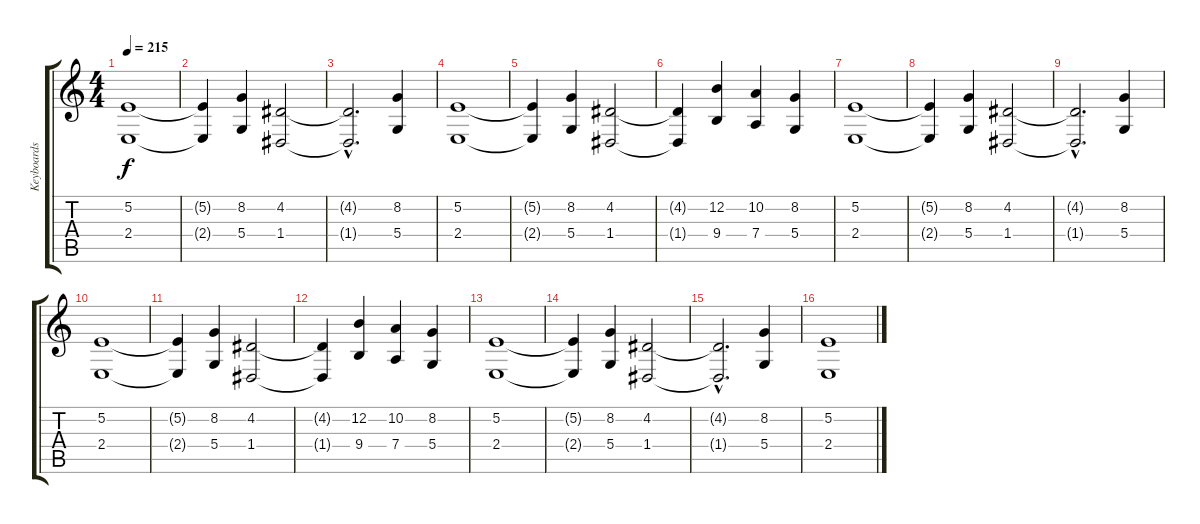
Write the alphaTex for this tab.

\track ("Keyboards 1 (Stian)" "Keyboards ") {instrument choiraahs}
\staff {score tabs}
\tuning (E4 B3 G3 D3 A2 E2) {hide}
\ts (4 4)
\tempo 215
\clef g2
\ks c
(5.2 2.4).1{dy f} |
(5.2{t} 2.4{t}).4 (8.2 5.4).4 (4.2 1.4).2 |
(4.2{hac t} 1.4{hac t}).2{d} (8.2 5.4).4 |
(5.2 2.4).1 |
(5.2{t} 2.4{t}).4 (8.2 5.4).4 (4.2 1.4).2 |
(4.2{t} 1.4{t}).4 (12.2 9.4).4 (10.2 7.4).4 (8.2 5.4).4 |
(5.2 2.4).1 |
(5.2{t} 2.4{t}).4 (8.2 5.4).4 (4.2 1.4).2 |
(4.2{hac t} 1.4{hac t}).2{d} (8.2 5.4).4 |
(5.2 2.4).1 |
(5.2{t} 2.4{t}).4 (8.2 5.4).4 (4.2 1.4).2 |
(4.2{t} 1.4{t}).4 (12.2 9.4).4 (10.2 7.4).4 (8.2 5.4).4 |
(5.2 2.4).1 |
(5.2{t} 2.4{t}).4 (8.2 5.4).4 (4.2 1.4).2 |
(4.2{hac t} 1.4{hac t}).2{d} (8.2 5.4).4 |
(5.2 2.4).1
